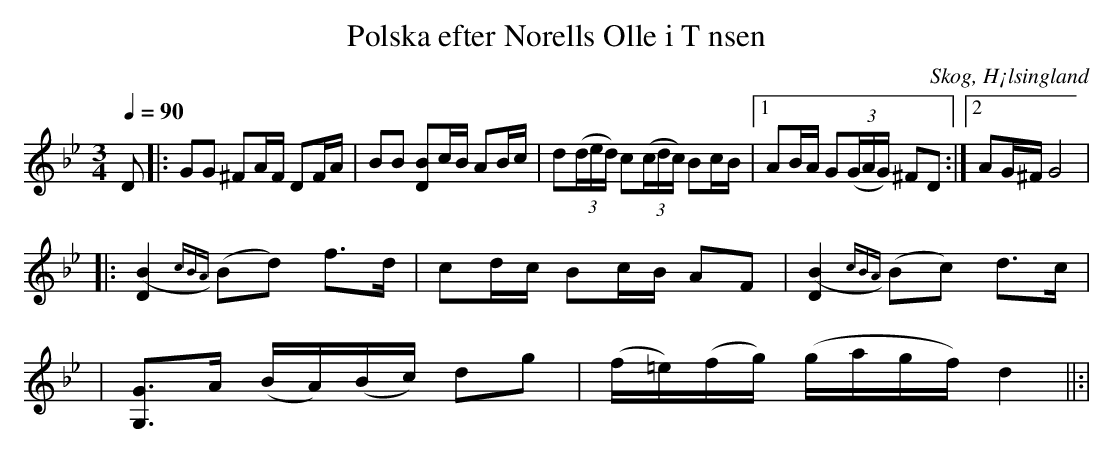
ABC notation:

X:1
T: Polska efter Norells Olle i T nsen
O: Skog, H¡lsingland
M: 3/4
L: 1/16
Q: 1/4=90
K: Gm
D2 |: G2G2 ^F2AF D2FA|B2B2 [D2, B2]cB A2Bc|d2(3(ded) c2(3(cdc) B2cB|1 A2BA G2(3(GAG) ^F2D2:|2 A2G^F G8|
|: [D4, (B4]{cBA}) (B2d2) f2>d2|c2dc B2cB A2F2|[D4, (B4]{cBA}) (B2c2) d2>c2|
|[G, G]2>A2 (BA)(Bc) d2g2|(f=e)(fg) (gagf) d4||:|
